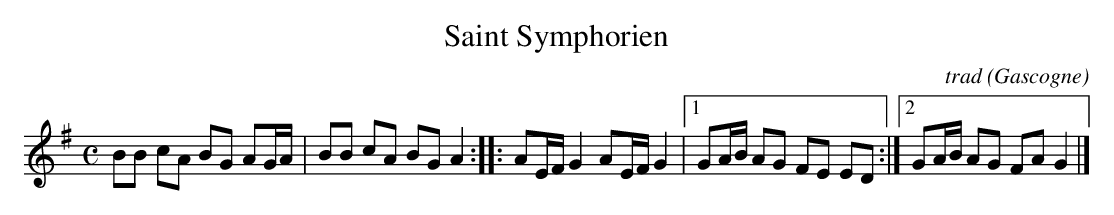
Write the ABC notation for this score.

X:1
T:Saint Symphorien
C:trad
O:Gascogne
M:C
L:1/8
K:G
BB cA BG AG/A/ | BB cA BG A2 :: AE/F/ G2 AE/F/ G2 |1 GA/B/ AG FE ED :|2 GA/B/ AG FA G2 |]
